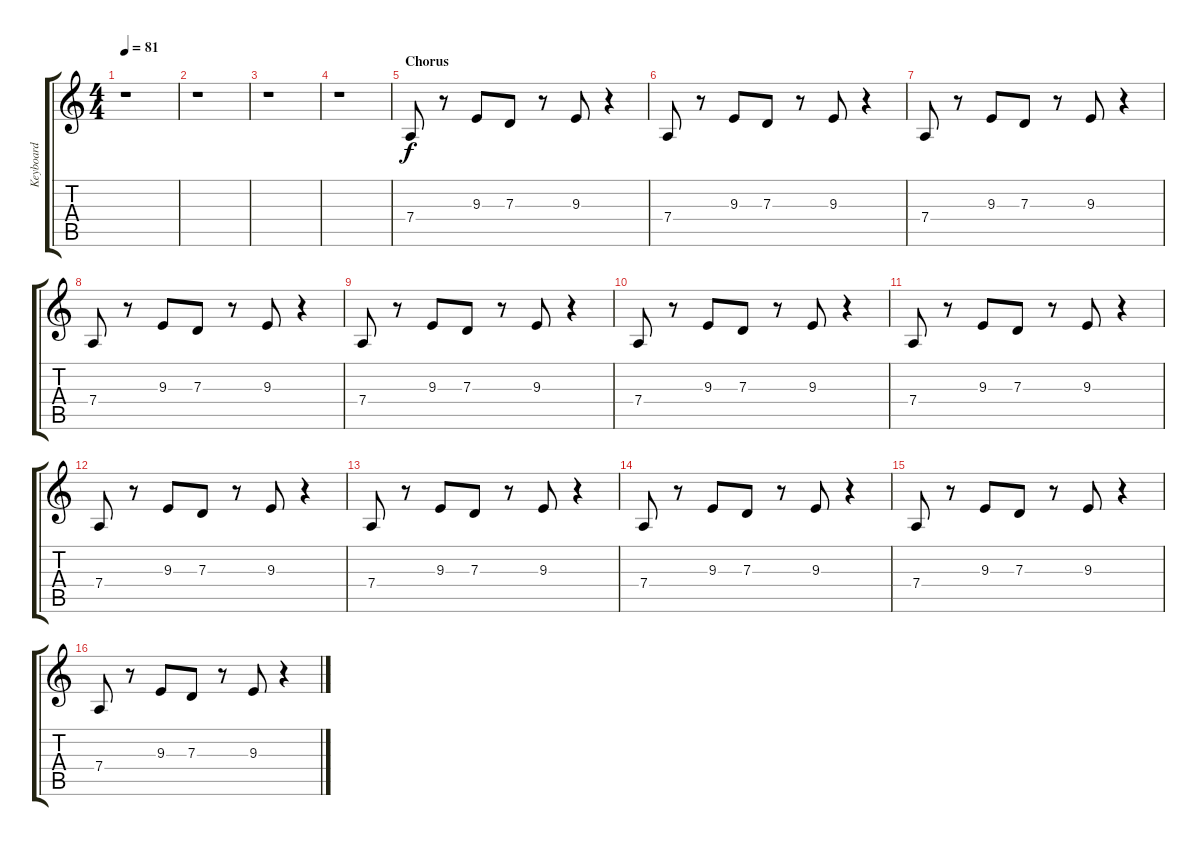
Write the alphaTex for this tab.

\track ("Keyboard" "Keyboard") {instrument tremolostrings}
\staff {score tabs}
\tuning (E4 B3 G3 D3 A2 E2) {hide}
\ts (4 4)
\tempo 81
\clef g2
\ks c
r.1{dy f} |
r.1 |
r.1 |
r.1 |
\section ("" "Chorus ")
7.4.8 r.8 9.3.8 7.3.8 r.8 9.3.8 r.4 |
7.4.8 r.8 9.3.8 7.3.8 r.8 9.3.8 r.4 |
7.4.8 r.8 9.3.8 7.3.8 r.8 9.3.8 r.4 |
7.4.8 r.8 9.3.8 7.3.8 r.8 9.3.8 r.4 |
7.4.8 r.8 9.3.8 7.3.8 r.8 9.3.8 r.4 |
7.4.8 r.8 9.3.8 7.3.8 r.8 9.3.8 r.4 |
7.4.8 r.8 9.3.8 7.3.8 r.8 9.3.8 r.4 |
7.4.8 r.8 9.3.8 7.3.8 r.8 9.3.8 r.4 |
7.4.8 r.8 9.3.8 7.3.8 r.8 9.3.8 r.4 |
7.4.8 r.8 9.3.8 7.3.8 r.8 9.3.8 r.4 |
7.4.8 r.8 9.3.8 7.3.8 r.8 9.3.8 r.4 |
7.4.8 r.8 9.3.8 7.3.8 r.8 9.3.8 r.4
